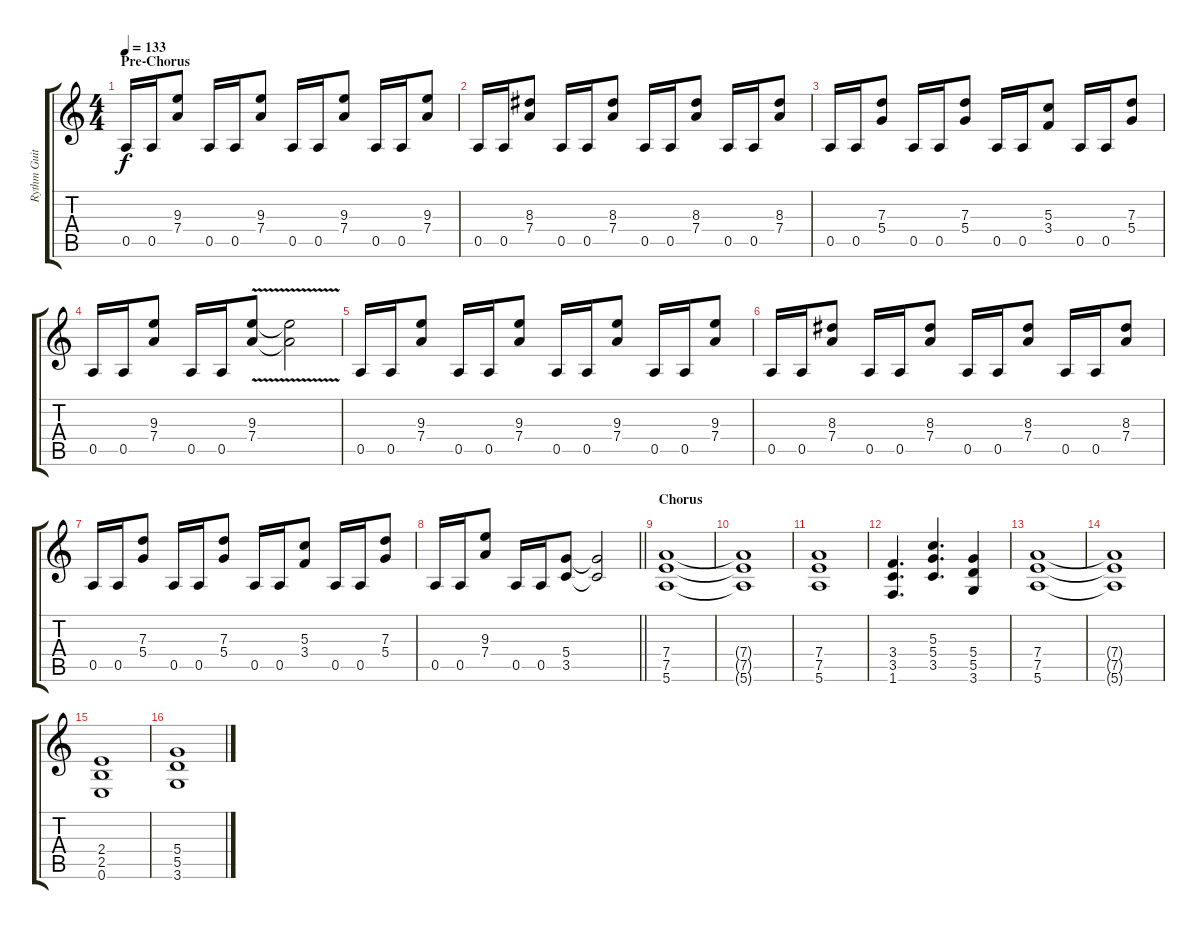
\track ("Rythm Guitar" "Rythm Guit") {instrument distortionguitar}
\staff {score tabs}
\tuning (E4 B3 G3 D3 A2 E2) {hide}
\ts (4 4)
\section ("" "Pre-Chorus")
\tempo 133
\clef g2
\ks c
0.5.16{dy f} 0.5.16 (9.3 7.4).8 0.5.16 0.5.16 (9.3 7.4).8 0.5.16 0.5.16 (9.3 7.4).8 0.5.16 0.5.16 (9.3 7.4).8 |
0.5.16 0.5.16 (8.3 7.4).8 0.5.16 0.5.16 (8.3 7.4).8 0.5.16 0.5.16 (8.3 7.4).8 0.5.16 0.5.16 (8.3 7.4).8 |
0.5.16 0.5.16 (7.3 5.4).8 0.5.16 0.5.16 (7.3 5.4).8 0.5.16 0.5.16 (5.3 3.4).8 0.5.16 0.5.16 (7.3 5.4).8 |
0.5.16 0.5.16 (9.3 7.4).8 0.5.16 0.5.16 (9.3{v} 7.4{v}).8 (9.3{t} 7.4{t}).2 |
0.5.16 0.5.16 (9.3 7.4).8 0.5.16 0.5.16 (9.3 7.4).8 0.5.16 0.5.16 (9.3 7.4).8 0.5.16 0.5.16 (9.3 7.4).8 |
0.5.16 0.5.16 (8.3 7.4).8 0.5.16 0.5.16 (8.3 7.4).8 0.5.16 0.5.16 (8.3 7.4).8 0.5.16 0.5.16 (8.3 7.4).8 |
0.5.16 0.5.16 (7.3 5.4).8 0.5.16 0.5.16 (7.3 5.4).8 0.5.16 0.5.16 (5.3 3.4).8 0.5.16 0.5.16 (7.3 5.4).8 |
\barLineRight lightlight
0.5.16 0.5.16 (9.3 7.4).8 0.5.16 0.5.16 (5.4 3.5).8 (5.4{t} 3.5{t}).2 |
\section ("" "Chorus")
(7.4 7.5 5.6).1 |
(7.4{t} 7.5{t} 5.6{t}).1 |
(7.4 7.5 5.6).1 |
(3.4 3.5 1.6).4{d} (5.3 5.4 3.5).4{d} (5.4 5.5 3.6).4 |
(7.4 7.5 5.6).1 |
(7.4{t} 7.5{t} 5.6{t}).1 |
(2.4 2.5 0.6).1 |
(5.4 5.5 3.6).1
